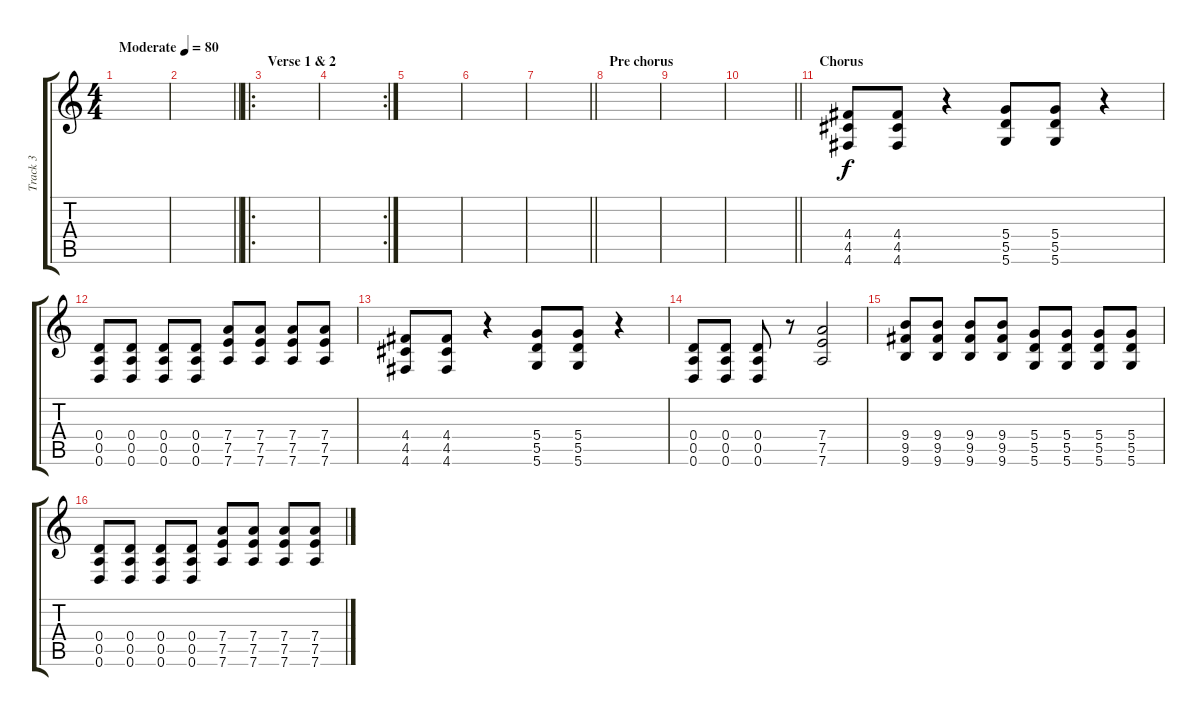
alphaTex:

\track ("Track 3" "Track 3") {instrument overdrivenguitar}
\staff {score tabs}
\tuning (E4 B3 G3 D3 A2 D2) {hide}
\ts (4 4)
\tempo (80 "Moderate")
\clef g2
\ks c
|
\barLineRight lightlight
|
\ro
\section ("" "Verse 1 & 2")
|
\rc 2
|
|
|
\barLineRight lightlight
|
\section ("" "Pre chorus")
|
|
\barLineRight lightlight
|
\section ("" "Chorus")
(4.4 4.5 4.6).8 (4.4 4.5 4.6).8 r.4 (5.4 5.5 5.6).8 (5.4 5.5 5.6).8 r.4 |
(0.4 0.5 0.6).8 (0.4 0.5 0.6).8 (0.4 0.5 0.6).8 (0.4 0.5 0.6).8 (7.4 7.5 7.6).8 (7.4 7.5 7.6).8 (7.4 7.5 7.6).8 (7.4 7.5 7.6).8 |
(4.4 4.5 4.6).8 (4.4 4.5 4.6).8 r.4 (5.4 5.5 5.6).8 (5.4 5.5 5.6).8 r.4 |
(0.4 0.5 0.6).8 (0.4 0.5 0.6).8 (0.4 0.5 0.6).8 r.8 (7.4 7.5 7.6).2 |
(9.4 9.5 9.6).8 (9.4 9.5 9.6).8 (9.4 9.5 9.6).8 (9.4 9.5 9.6).8 (5.4 5.5 5.6).8 (5.4 5.5 5.6).8 (5.4 5.5 5.6).8 (5.4 5.5 5.6).8 |
(0.4 0.5 0.6).8 (0.4 0.5 0.6).8 (0.4 0.5 0.6).8 (0.4 0.5 0.6).8 (7.4 7.5 7.6).8 (7.4 7.5 7.6).8 (7.4 7.5 7.6).8 (7.4 7.5 7.6).8
